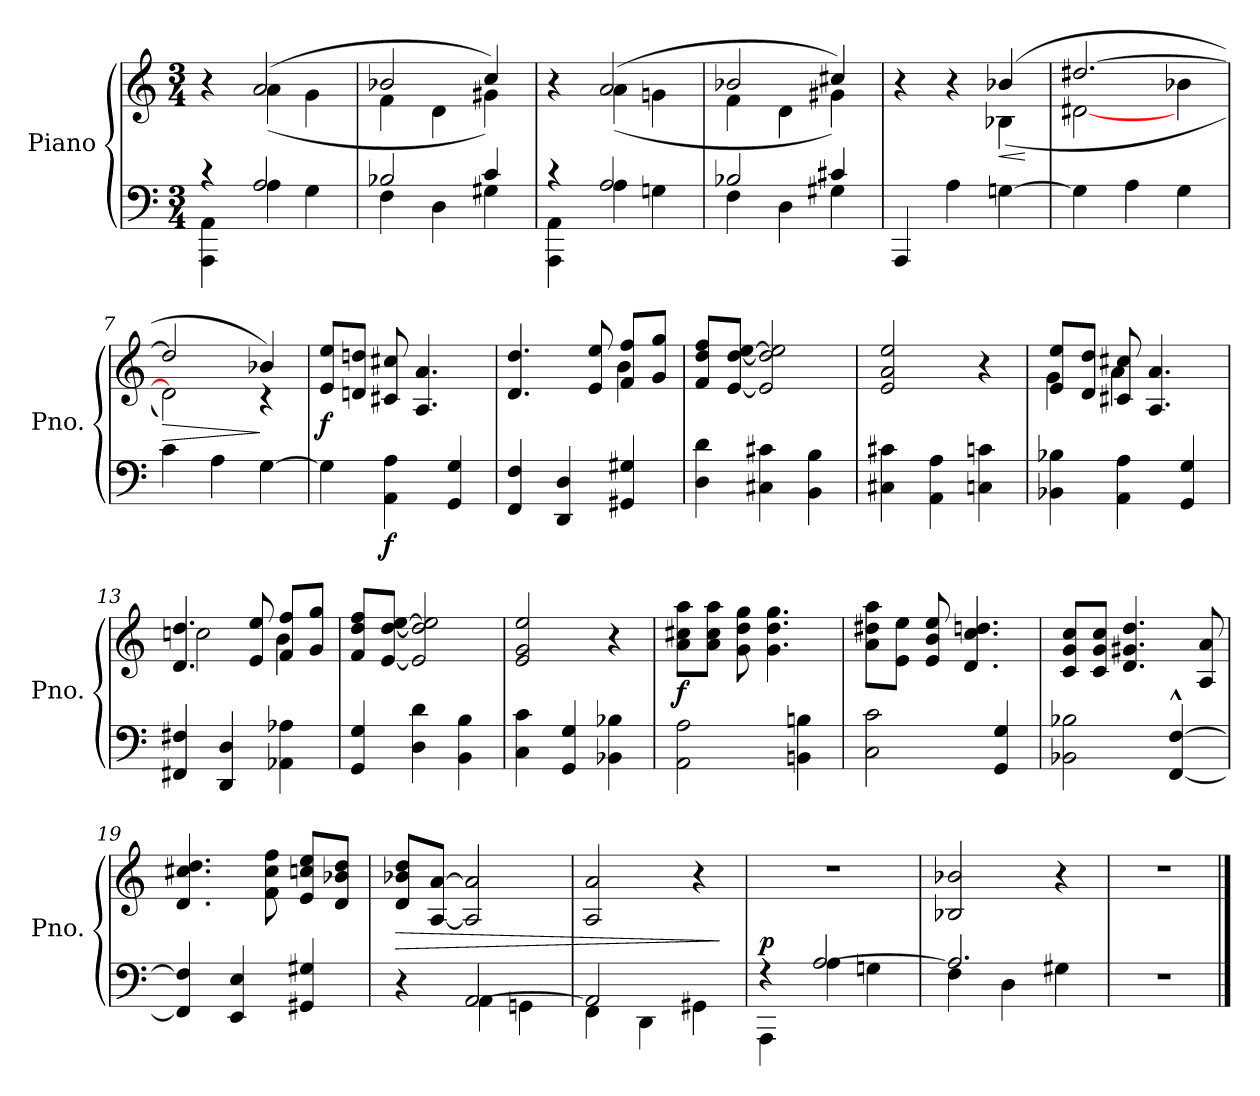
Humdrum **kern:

**kern	**kern	**dynam
*part1	*part1	*part1
*staff2	*staff1	*staff1/2
*I"Piano	*	*
*I'Pno.	*	*
*clefF4	*clefG2	*
*k[]	*k[]	*
*M3/4	*M3/4	*
*MM72	*MM72	*
=1	=1	=1
*^	*^	*
4r	4AAA\ 4AA\	4r	4ryy	.
2A/	4A\	(>2a/	(<4a\	.
.	4G\	.	4g\	.
=2	=2	=2	=2	=2
2B-X/	4F\	2b-X/	4f\	.
.	4D\	.	4d\	.
4c/	4G#X\	4cc/)	4g#X\)	.
=3	=3	=3	=3	=3
4r	4AAA\ 4AA\	4r	4ryy	.
2A/	4A\	(>2a/	(<4a\	.
.	4Gn\	.	4gn\	.
=4	=4	=4	=4	=4
2B-X/	4F\	2b-X/	4f\	.
.	4D\	.	4d\	.
4c#X/	4G#X\	4cc#X/)	4g#X\)	.
*v	*v	*	*	*
=5	=5	=5	=5
4AAA/	4r	2ryy	.
4A\	4r	.	.
!	!	!	!LO:HP:b
[4Gn\	(>4b-X/	(<4B-X\	<
*	*v	*v	*
.	.	[
!!LO:LB:g=z
=6	=6	=6
*	*^	*
4G\]	[2.dd#X/	[2d#X\	.
4A\	.	.	.
4G\	.	4b-X\	.
=7	=7	=7	=7
!	!	!	!LO:HP:b
4c\	2dd#/]	2d#\])	>
4A\	.	.	.
[4G\	4b-X/)	4r	]
=8	=8	=8	=8
!	!	!	!LO:DY:b
*	*v	*v	*
4G\]	8e/ 8ee/L	f
.	8dn/ 8ddn/J	.
!	!	!LO:DY:b=2
4AA\ 4A\	8c#X/ 8cc#X/	f
.	4.A/ 4.a/	.
4GG/ 4G/	.	.
=9	=9	=9
*	*^	*
4FF/ 4F/	4.d/ 4.dd/	2ryy	.
4DD/ 4D/	.	.	.
.	8e/ 8ee/	.	.
4GG#X/ 4G#X/	8f/ 8ff/L	4b\	.
.	8g/ 8gg/J	.	.
*	*v	*v	*
!!LO:LB:g=z
=10	=10	=10
4D\ 4d\	8f/ 8dd/ 8ff/L	.
.	[8e/ [8dd/ [8ee/J	.
4C#X\ 4c#X\	2e/] 2dd/] 2ee/]	.
4BB\ 4B\	.	.
=11	=11	=11
4C#X\ 4c#X\	2e/ 2a/ 2ee/	.
4AA\ 4A\	.	.
4Cn\ 4cn\	4r	.
=12	=12	=12
*	*^	*
4BB-X\ 4B-X\	8e/ 8ee/L	4g\	.
.	8d/ 8dd/J	.	.
4AA\ 4A\	8c#X/ 8cc#X/	4a\	.
.	4.A/ 4.a/	.	.
4GG/ 4G/	.	4ryy	.
=13	=13	=13	=13
4FF#X/ 4F#X/	4.d/ 4.dd/	2ccn\	.
4DD/ 4D/	.	.	.
.	8e/ 8ee/	.	.
4AA-X\ 4A-X\	8f/ 8ff/L	4b\	.
.	8g/ 8gg/J	.	.
*	*v	*v	*
!!LO:LB:g=z
=14	=14	=14
4GG/ 4G/	8f/ 8dd/ 8ff/L	.
.	[8e/ [8dd/ [8ee/J	.
4D\ 4d\	2e/] 2dd/] 2ee/]	.
4BB\ 4B\	.	.
=15	=15	=15
4C\ 4c\	2e/ 2g/ 2ee/	.
4GG/ 4G/	.	.
4BB-X\ 4B-X\	4r	.
=16	=16	=16
!	!	!LO:DY:b
2AA\ 2A\	8a\ 8cc#X\ 8aa\L	f
.	8a\ 8cc#\ 8aa\J	.
.	8g\ 8dd\ 8gg\	.
.	4.g\ 4.dd\ 4.gg\	.
4BBn\ 4Bn\	.	.
=17	=17	=17
2C\ 2c\	8a\ 8dd#X\ 8aa\L	.
.	8e\ 8ee\J	.
.	8e/ 8b/ 8ee/	.
.	4.d/ 4.cc/ 4.ddn/	.
4GG/ 4G/	.	.
=18	=18	=18
2BB-X\ 2B-X\	8c/ 8g/ 8cc/L	.
.	8c/ 8g/ 8cc/J	.
.	4.d/ 4.g#X/ 4.dd/	.
[4FF/^^ [4F/^^	.	.
.	8A/ 8a/	.
!!LO:LB:g=z
=19	=19	=19
4FF/] 4F/]	4.d/ 4.cc#X/ 4.dd/	.
4EE/ 4E/	.	.
.	8f\ 8cc#\ 8ff\	.
4GG#X/ 4G#X/	8e/ 8ccn/ 8ee/L	.
.	8d/ 8b-X/ 8dd/J	.
=20	=20	=20
*^	*	*
!	!	!	!LO:HP:b
4r	4ryy	8d/ 8b-X/ 8dd/L	>
.	.	[8A/ [8a/J	.
[2AA/	4AA\	2A/] 2a/]	.
.	4GGn\	.	.
=21	=21	=21	=21
2AA/]	4FF\	2A/ 2a/	.
.	4DD\	.	.
4GG#X\	4ryy	4r	.
*v	*v	*	*
.	.	]
=22	=22	=22
*^	*	*
!	!	!	!LO:DY:a=2
4r	4AAA\	2.r	p
[2A/	4A\	.	.
.	4Gn\	.	.
=23	=23	=23	=23
2.A/]	4F\	2B-X/ 2b-X/	.
.	4D\	.	.
.	4G#X\	4r	.
*v	*v	*	*
=24	=24	=24
2.r	2.r	.
==	==	==
*-	*-	*-
